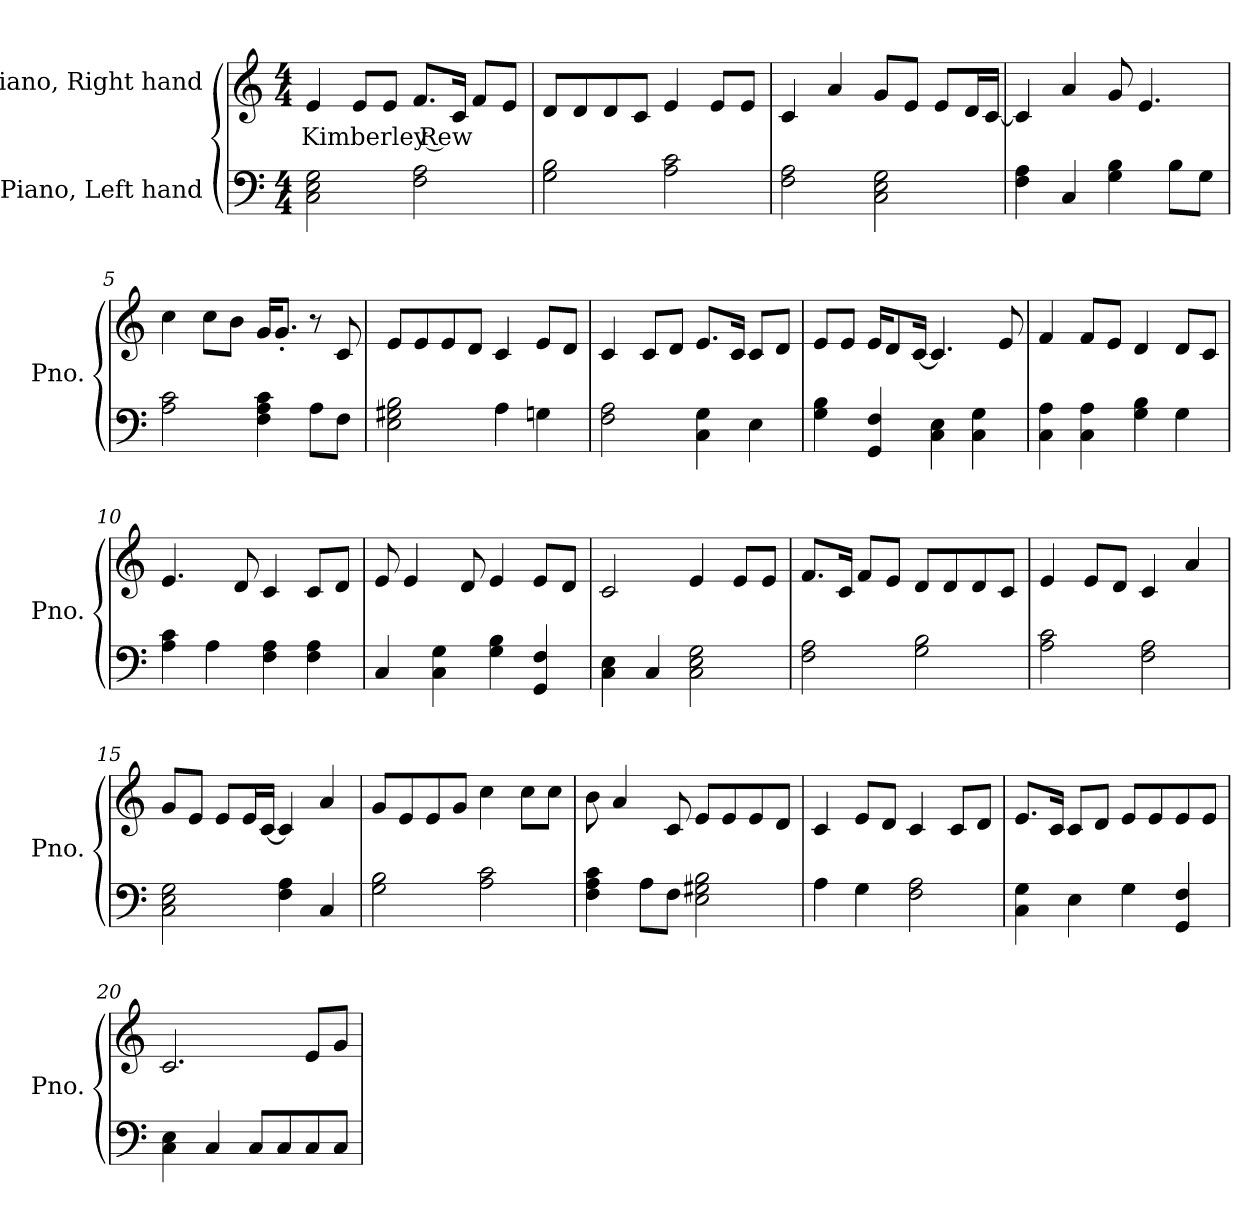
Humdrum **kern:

**kern	**kern	**text
*part2	*part1	*part1
*staff2	*staff1	*staff1
*I"Piano, Left hand	*I"Piano, Right hand	*
*I'Pno.	*I'Pno.	*
*clefF4	*clefG2	*
*k[]	*k[]	*
*M4/4	*M4/4	*
*MM120	*MM120	*
=1	=1	=1
!	!	!LO:LY:b
2C\ 2E\ 2G\	4e/	Kimberley Rew
.	8e/L	.
.	8e/J	.
2F\ 2A\	8.f/L	.
.	16c/Jk	.
.	8f/L	.
.	8e/J	.
=2	=2	=2
2G\ 2B\	8d/L	.
.	8d/	.
.	8d/	.
.	8c/J	.
2A\ 2c\	4e/	.
.	8e/L	.
.	8e/J	.
=3	=3	=3
2F\ 2A\	4c/	.
.	4a/	.
2C\ 2E\ 2G\	8g/L	.
.	8e/J	.
.	8e/L	.
.	16d/L	.
.	[16c/JJ	.
=4	=4	=4
4F\ 4A\	4c/]	.
4C/	4a/	.
4G\ 4B\	8g/	.
.	4.e/	.
8B\L	.	.
8G\J	.	.
!!LO:LB:g=z
=5	=5	=5
2A\ 2c\	4cc\	.
.	8cc\L	.
.	8b\J	.
4F\ 4A\ 4c\	16g/KL	.
.	8.g'/J	.
8A\L	8r	.
8F\J	8c/	.
=6	=6	=6
2E\ 2G#X\ 2B\	8e/L	.
.	8e/	.
.	8e/	.
.	8d/J	.
4A\	4c/	.
4Gn\	8e/L	.
.	8d/J	.
=7	=7	=7
2F\ 2A\	4c/	.
.	8c/L	.
.	8d/J	.
4C\ 4G\	8.e/L	.
.	16c/Jk	.
4E\	8c/L	.
.	8d/J	.
=8	=8	=8
4G\ 4B\	8e/L	.
.	8e/J	.
4GG/ 4F/	16e/KL	.
.	8d/	.
.	[16c/Jk	.
4C\ 4E\	4.c/]	.
4C\ 4G\	.	.
.	8e/	.
=9	=9	=9
4C\ 4A\	4f/	.
4C\ 4A\	8f/L	.
.	8e/J	.
4G\ 4B\	4d/	.
4G\	8d/L	.
.	8c/J	.
!!LO:LB:g=z
=10	=10	=10
4A\ 4c\	4.e/	.
4A\	.	.
.	8d/	.
4F\ 4A\	4c/	.
4F\ 4A\	8c/L	.
.	8d/J	.
=11	=11	=11
4C/	8e/	.
.	4e/	.
4C\ 4G\	.	.
.	8d/	.
4G\ 4B\	4e/	.
4GG/ 4F/	8e/L	.
.	8d/J	.
=12	=12	=12
4C\ 4E\	2c/	.
4C/	.	.
2C\ 2E\ 2G\	4e/	.
.	8e/L	.
.	8e/J	.
=13	=13	=13
2F\ 2A\	8.f/L	.
.	16c/Jk	.
.	8f/L	.
.	8e/J	.
2G\ 2B\	8d/L	.
.	8d/	.
.	8d/	.
.	8c/J	.
=14	=14	=14
2A\ 2c\	4e/	.
.	8e/L	.
.	8d/J	.
2F\ 2A\	4c/	.
.	4a/	.
=15	=15	=15
2C\ 2E\ 2G\	8g/L	.
.	8e/J	.
.	8e/L	.
.	16e/L	.
.	[16c/JJ	.
4F\ 4A\	4c/]	.
4C/	4a/	.
!!LO:LB:g=z
=16	=16	=16
2G\ 2B\	8g/L	.
.	8e/	.
.	8e/	.
.	8g/J	.
2A\ 2c\	4cc\	.
.	8cc\L	.
.	8cc\J	.
=17	=17	=17
4F\ 4A\ 4c\	8b\	.
.	4a/	.
8A\L	.	.
8F\J	8c/	.
2E\ 2G#X\ 2B\	8e/L	.
.	8e/	.
.	8e/	.
.	8d/J	.
=18	=18	=18
4A\	4c/	.
4G\	8e/L	.
.	8d/J	.
2F\ 2A\	4c/	.
.	8c/L	.
.	8d/J	.
=19	=19	=19
4C\ 4G\	8.e/L	.
.	16c/Jk	.
4E\	8c/L	.
.	8d/J	.
4G\	8e/L	.
.	8e/	.
4GG/ 4F/	8e/	.
.	8e/J	.
=20	=20	=20
4C\ 4E\	2.c/	.
4C/	.	.
8C/L	.	.
8C/	.	.
8C/	8e/L	.
8C/J	8g/J	.
=	=	=
*-	*-	*-
